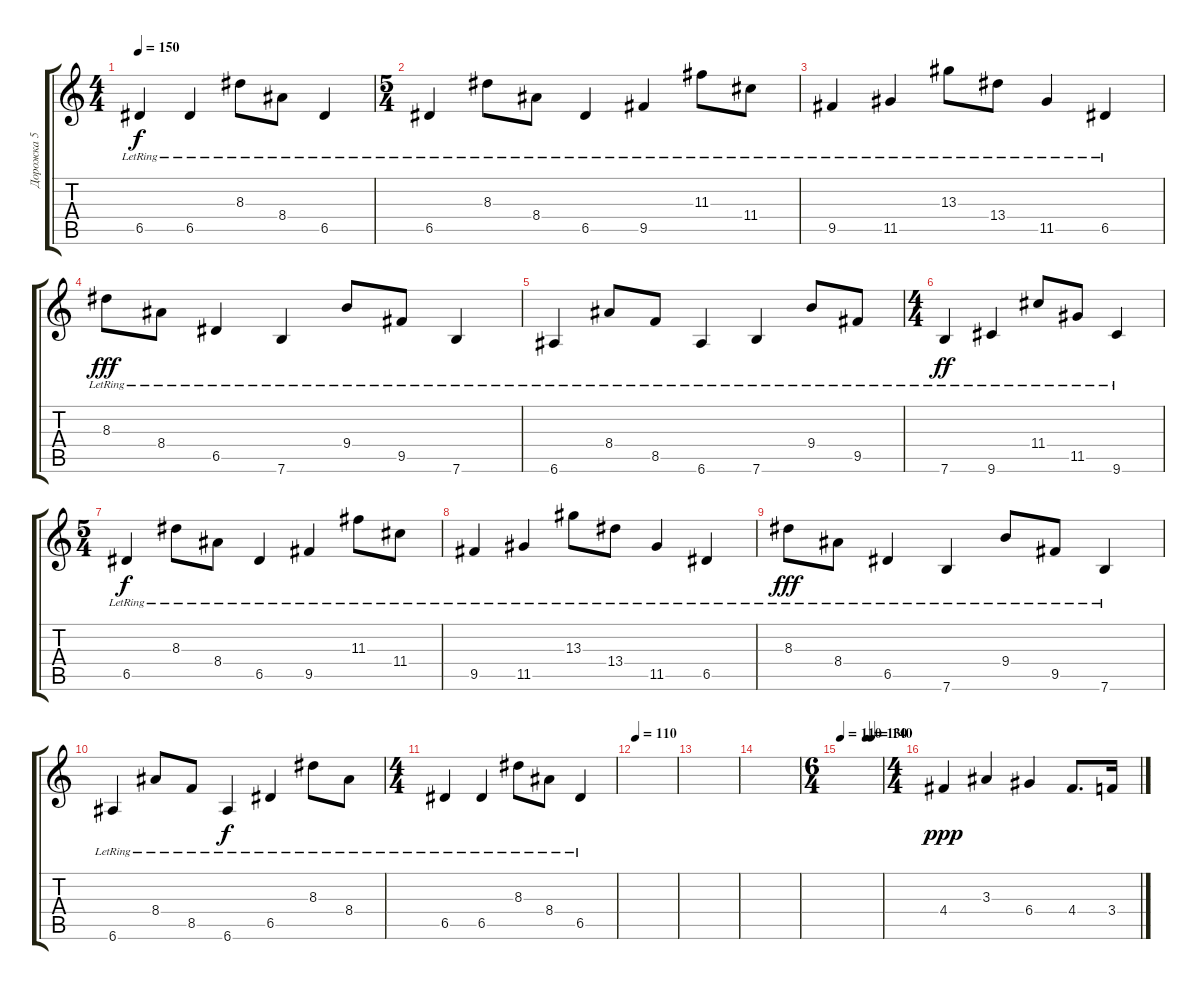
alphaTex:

\track ("Дорожка 5" "Дорожка 5") {instrument distortionguitar}
\staff {score tabs}
\tuning (E4 B3 G3 D3 A2 E2) {hide}
\ts (4 4)
\tempo 150
\clef g2
\ks c
6.5{lr}.4{dy f} 6.5{lr}.4 8.3{lr}.8 8.4{lr}.8 6.5{lr}.4 |
\ts (5 4)
6.5{lr}.4{instrument electricguitarclean} 8.3{lr}.8 8.4{lr}.8 6.5{lr}.4 9.5{lr}.4 11.3{lr}.8 11.4{lr}.8 |
9.5{lr}.4 11.5{lr}.4 13.3{lr}.8 13.4{lr}.8 11.5{lr}.4 6.5{lr}.4 |
8.3{lr}.8{dy fff} 8.4{lr}.8 6.5{lr}.4 7.6{lr}.4 9.4{lr}.8 9.5{lr}.8 7.6{lr}.4 |
6.6{lr}.4 8.4{lr}.8 8.5{lr}.8 6.6{lr}.4 7.6{lr}.4 9.4{lr}.8 9.5{lr}.8 |
\ts (4 4)
7.6{lr}.4{dy ff} 9.6{lr}.4 11.4{lr}.8 11.5{lr}.8 9.6{lr}.4 |
\ts (5 4)
6.5{lr}.4{dy f instrument electricguitarclean} 8.3{lr}.8 8.4{lr}.8 6.5{lr}.4 9.5{lr}.4 11.3{lr}.8 11.4{lr}.8 |
9.5{lr}.4 11.5{lr}.4 13.3{lr}.8 13.4{lr}.8 11.5{lr}.4 6.5{lr}.4 |
8.3{lr}.8{dy fff} 8.4{lr}.8 6.5{lr}.4 7.6{lr}.4 9.4{lr}.8 9.5{lr}.8 7.6{lr}.4 |
6.6{lr}.4 8.4{lr}.8 8.5{lr}.8 6.6{lr}.4{dy f} 6.5{lr}.4 8.3{lr}.8 8.4{lr}.8 |
\ts (4 4)
6.5{lr}.4 6.5{lr}.4 8.3{lr}.8 8.4{lr}.8 6.5{lr}.4 |
\tempo 110
|
|
|
\ts (6 4)
\tempo 110
\tempo (130 0.625)
\tempo (140 0.75)
|
\ts (4 4)
4.4.4{dy ppp instrument distortionguitar} 3.3.4 6.4.4 4.4.8{d} 3.4.16
